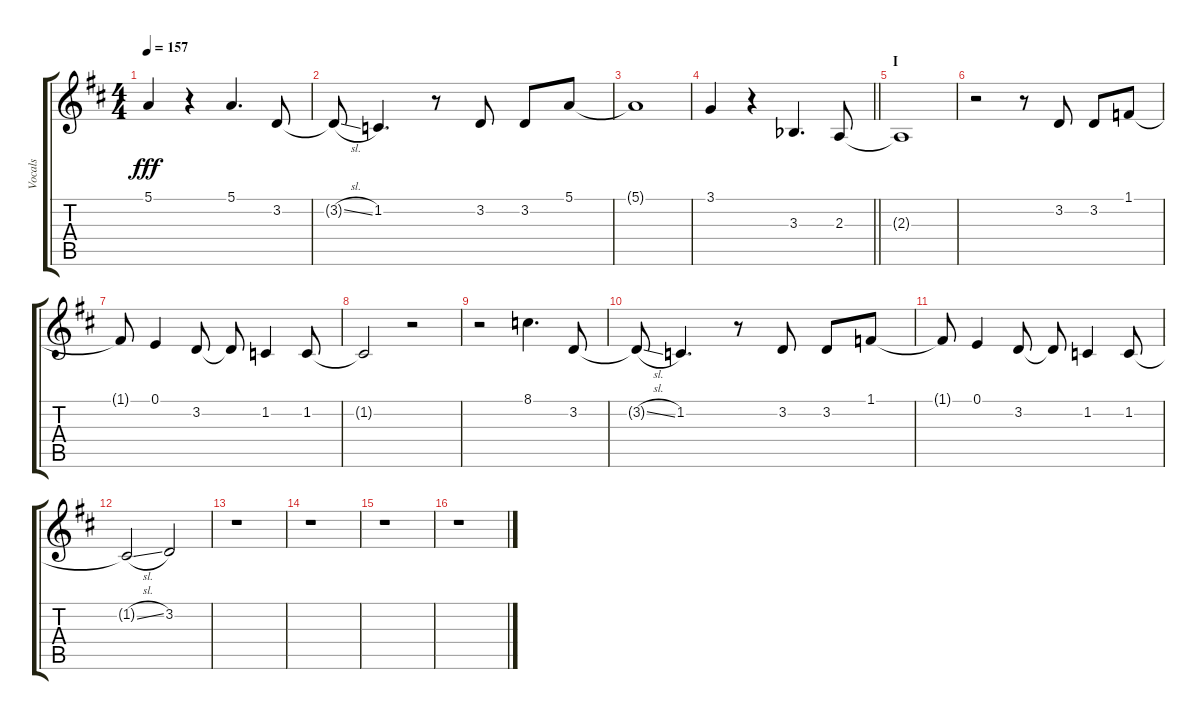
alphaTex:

\track ("Vocals" "Vocals") {instrument voiceoohs}
\staff {score tabs}
\tuning (E4 B3 G3 D3 A2 E2) {hide}
\ts (4 4)
\tempo 157
\clef g2
\ks d
5.1{t}.4{dy fff} r.4 5.1.4{d} 3.2.8 |
3.2{sl t}.8 1.2.4{d} r.8 3.2.8 3.2.8 5.1.8 |
5.1{t}.1 |
\barLineRight lightlight
3.1.4 r.4 3.3{acc b}.4{d} 2.3.8 |
\section ("" "I")
2.3{t}.1 |
r.2 r.8 3.2.8 3.2.8 1.1.8 |
1.1{t}.8 0.1.4 3.2.8 3.2{t}.8 1.2.4 1.2.8 |
1.2{t}.2 r.2 |
r.2 8.1.4{d} 3.2.8 |
3.2{sl t}.8 1.2.4{d} r.8 3.2.8 3.2.8 1.1.8 |
1.1{t}.8 0.1.4 3.2.8 3.2{t}.8 1.2.4 1.2.8 |
1.2{sl t}.2 3.2.2 |
r.1 |
r.1 |
r.1 |
r.1
